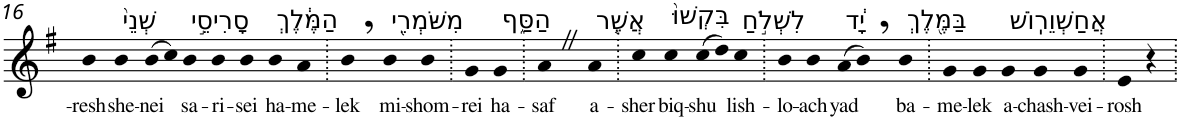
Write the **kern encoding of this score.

**kern	**text
*part1	*part1
*staff1	*staff1
*I"Piano	*
*I'Pno	*
!!LO:PB:g=z
*clefG2	*
*k[f#]	*
*G:	*
=16	=16
!	!LO:LY:b
4b	-resh
!LO:TX:a:t=שְׁנֵי֙	!
!	!LO:LY:b
4b	she-
!	!LO:LY:b
(>8b	-nei
8cc)	.
!LO:TX:a:t=סָרִיסֵ֣י	!
!	!LO:LY:b
4b	sa-
!	!LO:LY:b
4b	-ri-
!	!LO:LY:b
4b	-sei
!LO:TX:a:t=הַמֶּ֔לֶךְ	!
!	!LO:LY:b
4b	ha-
!	!LO:LY:b
4a	-me-
=17.	=17.
!	!LO:LY:b
4b,	-lek
!LO:TX:a:t=מִשֹּׁמְרֵ֖י	!
!	!LO:LY:b
4b	mi-
!	!LO:LY:b
4b	-shom-
=18.	=18.
!	!LO:LY:b
4g	-rei
!LO:TX:a:t=הַסַּ֑ף	!
!	!LO:LY:b
4g	ha-
=19.	=19.
!	!LO:LY:b
4aZ	-saf
!LO:TX:a:t=אֲשֶׁ֤ר	!
!	!LO:LY:b
4a	a-
=20.	=20.
!	!LO:LY:b
4cc	-sher
!LO:TX:a:t=בִּקְשׁוּ֙	!
!	!LO:LY:b
4cc	biq-
!	!LO:LY:b
(>8cc	-shu
8dd)	.
!LO:TX:a:t=לִשְׁלֹ֣חַ	!
!	!LO:LY:b
4cc	lish-
=21.	=21.
!	!LO:LY:b
4b	-lo-
!	!LO:LY:b
4b	-ach
!LO:TX:a:t=יָ֔ד	!
!	!LO:LY:b
(>8a	yad
8b,)	.
!LO:TX:a:t=בַּמֶּ֖לֶךְ	!
!	!LO:LY:b
4b	ba-
=22.	=22.
!	!LO:LY:b
4g	-me-
!	!LO:LY:b
4g	-lek
!LO:TX:a:t=אֲחַשְׁוֵרֽוֹשׁ	!
!	!LO:LY:b
4g	a-
!	!LO:LY:b
4g	-chash-
!	!LO:LY:b
4g	-vei-
=23.	=23.
!	!LO:LY:b
4e	-rosh
4r	.
=.	=.
*-	*-
